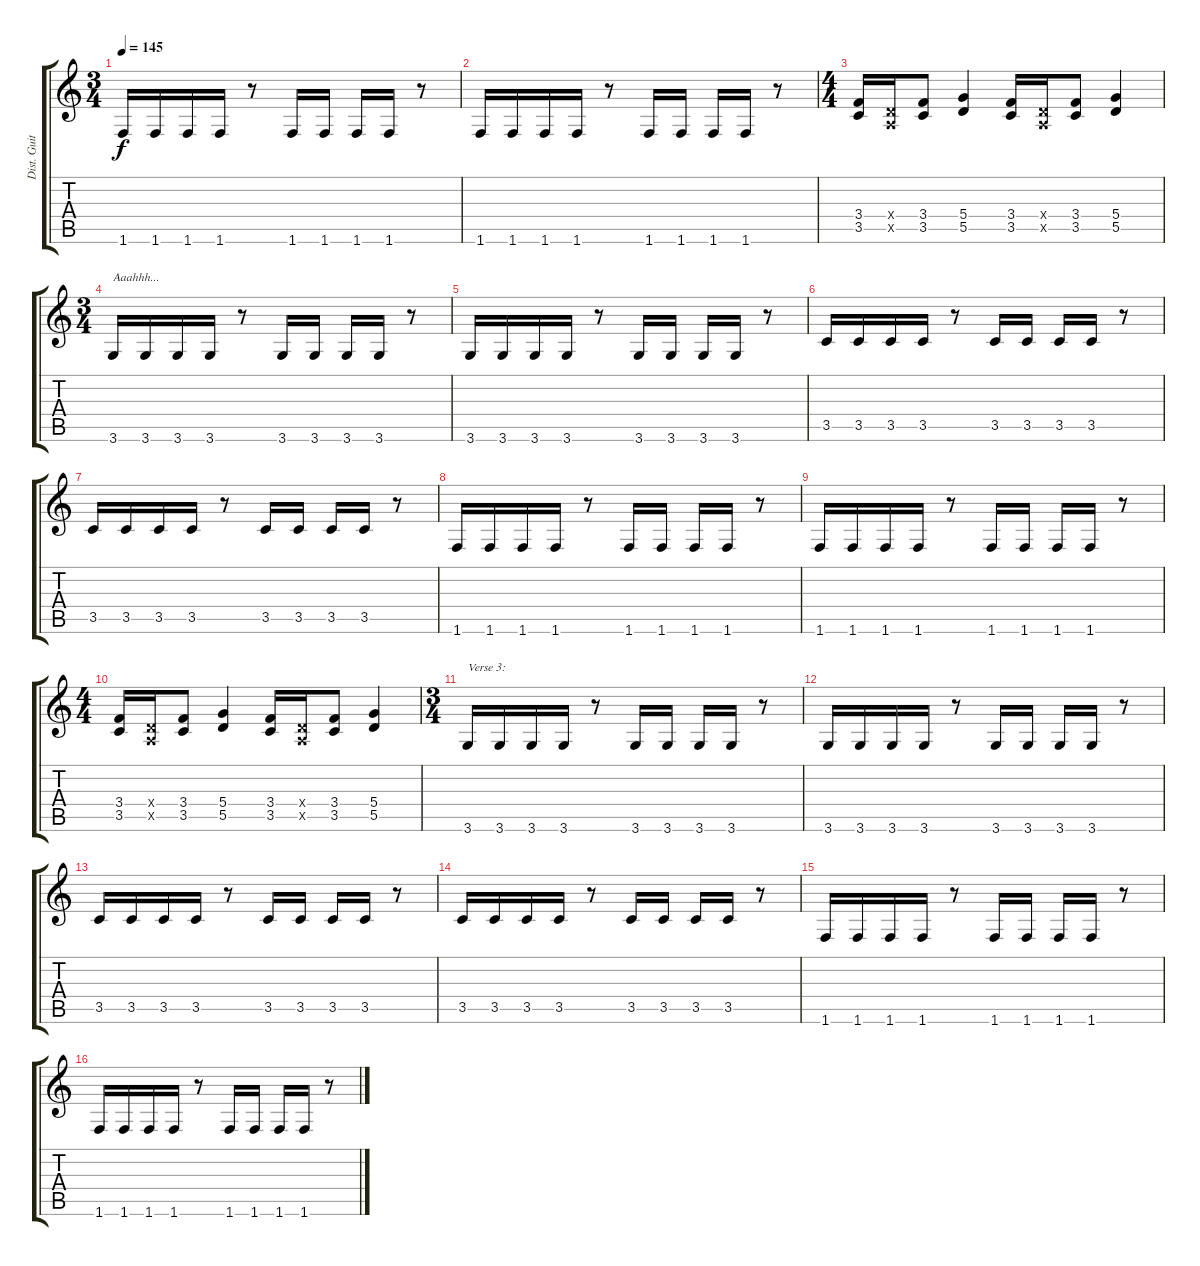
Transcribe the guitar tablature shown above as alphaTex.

\track ("Dist. Guitar 1" "Dist. Guit") {instrument distortionguitar}
\staff {score tabs}
\tuning (E4 B3 G3 D3 A2 E2) {hide}
\ts (3 4)
\tempo 145
\clef g2
\ks c
1.6.16{dy f} 1.6.16 1.6.16 1.6.16 r.8 1.6.16 1.6.16 1.6.16 1.6.16 r.8 |
1.6.16 1.6.16 1.6.16 1.6.16 r.8 1.6.16 1.6.16 1.6.16 1.6.16 r.8 |
\ts (4 4)
(3.4 3.5).16 (0.4{x} 0.5{x}).16 (3.4 3.5).8 (5.4 5.5).4 (3.4 3.5).16 (0.4{x} 0.5{x}).16 (3.4 3.5).8 (5.4 5.5).4 |
\ts (3 4)
3.6.16{txt "Aaahhh..."} 3.6.16 3.6.16 3.6.16 r.8 3.6.16 3.6.16 3.6.16 3.6.16 r.8 |
3.6.16 3.6.16 3.6.16 3.6.16 r.8 3.6.16 3.6.16 3.6.16 3.6.16 r.8 |
3.5.16 3.5.16 3.5.16 3.5.16 r.8 3.5.16 3.5.16 3.5.16 3.5.16 r.8 |
3.5.16 3.5.16 3.5.16 3.5.16 r.8 3.5.16 3.5.16 3.5.16 3.5.16 r.8 |
1.6.16 1.6.16 1.6.16 1.6.16 r.8 1.6.16 1.6.16 1.6.16 1.6.16 r.8 |
1.6.16 1.6.16 1.6.16 1.6.16 r.8 1.6.16 1.6.16 1.6.16 1.6.16 r.8 |
\ts (4 4)
(3.4 3.5).16 (0.4{x} 0.5{x}).16 (3.4 3.5).8 (5.4 5.5).4 (3.4 3.5).16 (0.4{x} 0.5{x}).16 (3.4 3.5).8 (5.4 5.5).4 |
\ts (3 4)
3.6.16{txt "Verse 3:"} 3.6.16 3.6.16 3.6.16 r.8 3.6.16 3.6.16 3.6.16 3.6.16 r.8 |
3.6.16 3.6.16 3.6.16 3.6.16 r.8 3.6.16 3.6.16 3.6.16 3.6.16 r.8 |
3.5.16 3.5.16 3.5.16 3.5.16 r.8 3.5.16 3.5.16 3.5.16 3.5.16 r.8 |
3.5.16 3.5.16 3.5.16 3.5.16 r.8 3.5.16 3.5.16 3.5.16 3.5.16 r.8 |
1.6.16 1.6.16 1.6.16 1.6.16 r.8 1.6.16 1.6.16 1.6.16 1.6.16 r.8 |
1.6.16 1.6.16 1.6.16 1.6.16 r.8 1.6.16 1.6.16 1.6.16 1.6.16 r.8
